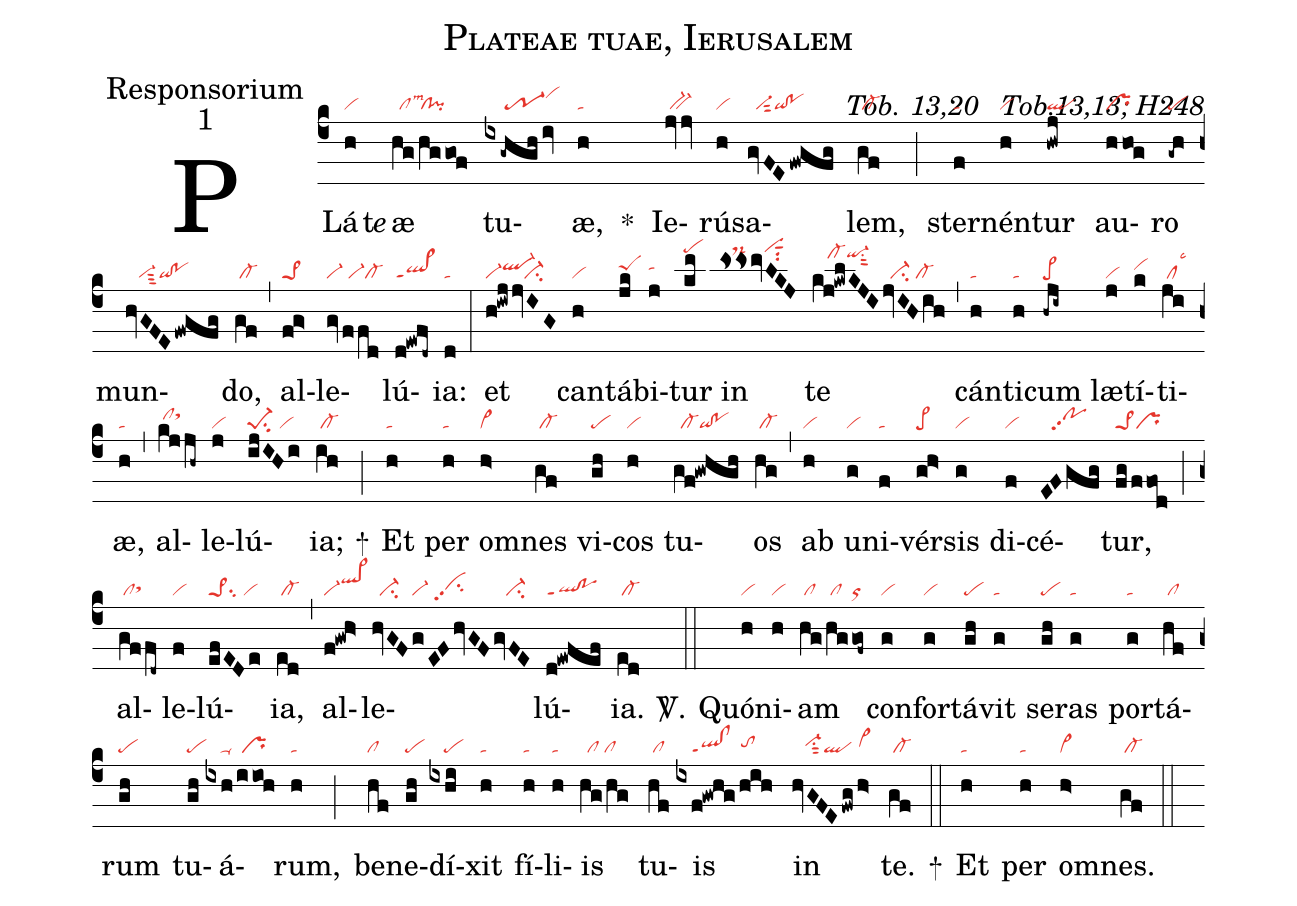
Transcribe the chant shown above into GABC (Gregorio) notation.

name:Plateae tuae, Ierusalem;
office-part:Responsorium;
mode:1;
commentary:ꝶ Tob. 13,20 ꝟ Tob.13,13; H248;
nabc-lines:1;
%%
(c4)
PLá(h|vi)t<i>e</i>()æ(hg/hg/gof|//cllsm3`cl!pi) tu(ix-ghgh/iv|/////tr-1vihj)æ,(h|ta) *()
Ie(jvv|/bv-)rú(h|vi)sa(gvFEfwgfg|//vi-sut2qi!po)lem,(gf|/cl-) (;)
ster(f|ta)nén(h|vi)tur(hwj|ql)
au(hhog|pr)ro(-gh|pe) mun(hvGFEfwgfg|///vi-sut3qi!po)do,(gf|/cl-) (,)
al(fg>|pe>1)le(gvffd|vi-/vi-cl-)lú(d!ewfd~|ql>ppt1)ia:(d|ta) (:)
et(h!iwj|vi-ql-hi|jvIG|///ci-) can(h|vi)tá(jk|peShi)bi(j|tahi)tur(km|pehp)
in(mss|///ds-hp|mvLKJ|///vihpsut1su2) te(kj!kwlKJI|////cl-hmqi-hmsu1sut2|jvIHih|//ci-/cl-) (,)
cán(h|ta)ti(h|ta)cum(-hji~|pe>) læ(j|vi)tí(k|vihi)ti(ji|/cllsc3)æ,(h|ta) (,)
al(kjjh~|/clhisthj)le(j|vi)lú(ijIHi|pe-1su2/vi)ia;(ih|/cl-) +(;)
Et(h|ta) per(h|ta) om(h>|vi>)nes(gf|/cl-) vi(gh|pe)cos(h|vi)
tu(gf!gwhgh|//cl-qi!po)os(hg|/cl-) (,)
ab(h|vi) u(g|vi)ni(f|ta)vér(gh>|pe>)sis(g|vi)
di(f|vi)cé(EFgfg|///pohipp2)tur,(fg|pe>1|/ffod|/pr) (;)
al(gffd~|/clsthh)le(f|vi)lú(efEDe|pe>1su2/vi)ia,(ed|/cl-) (,)
al(f!gwh>|vi-ql>hj)le(hvGF|//ci-|g|vi-|EFhvGF|//vihhpp2su2|gvFE|///ci-)lú(d!ewfef|ql!poppt1)ia.(ed|/cl-) <sp>V/</sp>.(::)
Quó(h|vi)ni(h|vi)am(hg|/cl|/hg|/cl|/gof~|or) con(g|vi)for(g|vi)tá(gh|pe)vit(g|ta) se(gh|pe)ras(g|ta) por(g|ta)tá(hf|/cl)rum(gh|pe)
tu(gh|pe)á(ixh|////ta-|/iioh|/pr)rum,(h|ta) (;)
be(hf|cl)ne(gh|pe)dí(ixhi|////pe)xit(h|ta) fí(h|ta)li(h|ta)is(hg/hg|//cl/cl) tu(hf|/cl)is(ixf!gwhg/hih|////ql!clppt1//tohh)
in(hvGFEfwg/h>|///vi-hhsu1sut2ql/vi>hh) te.(gf|/cl-) +(::)
Et(h|ta) per(h|ta) om(h>|vi>)nes.(gf|/cl-) (::)
